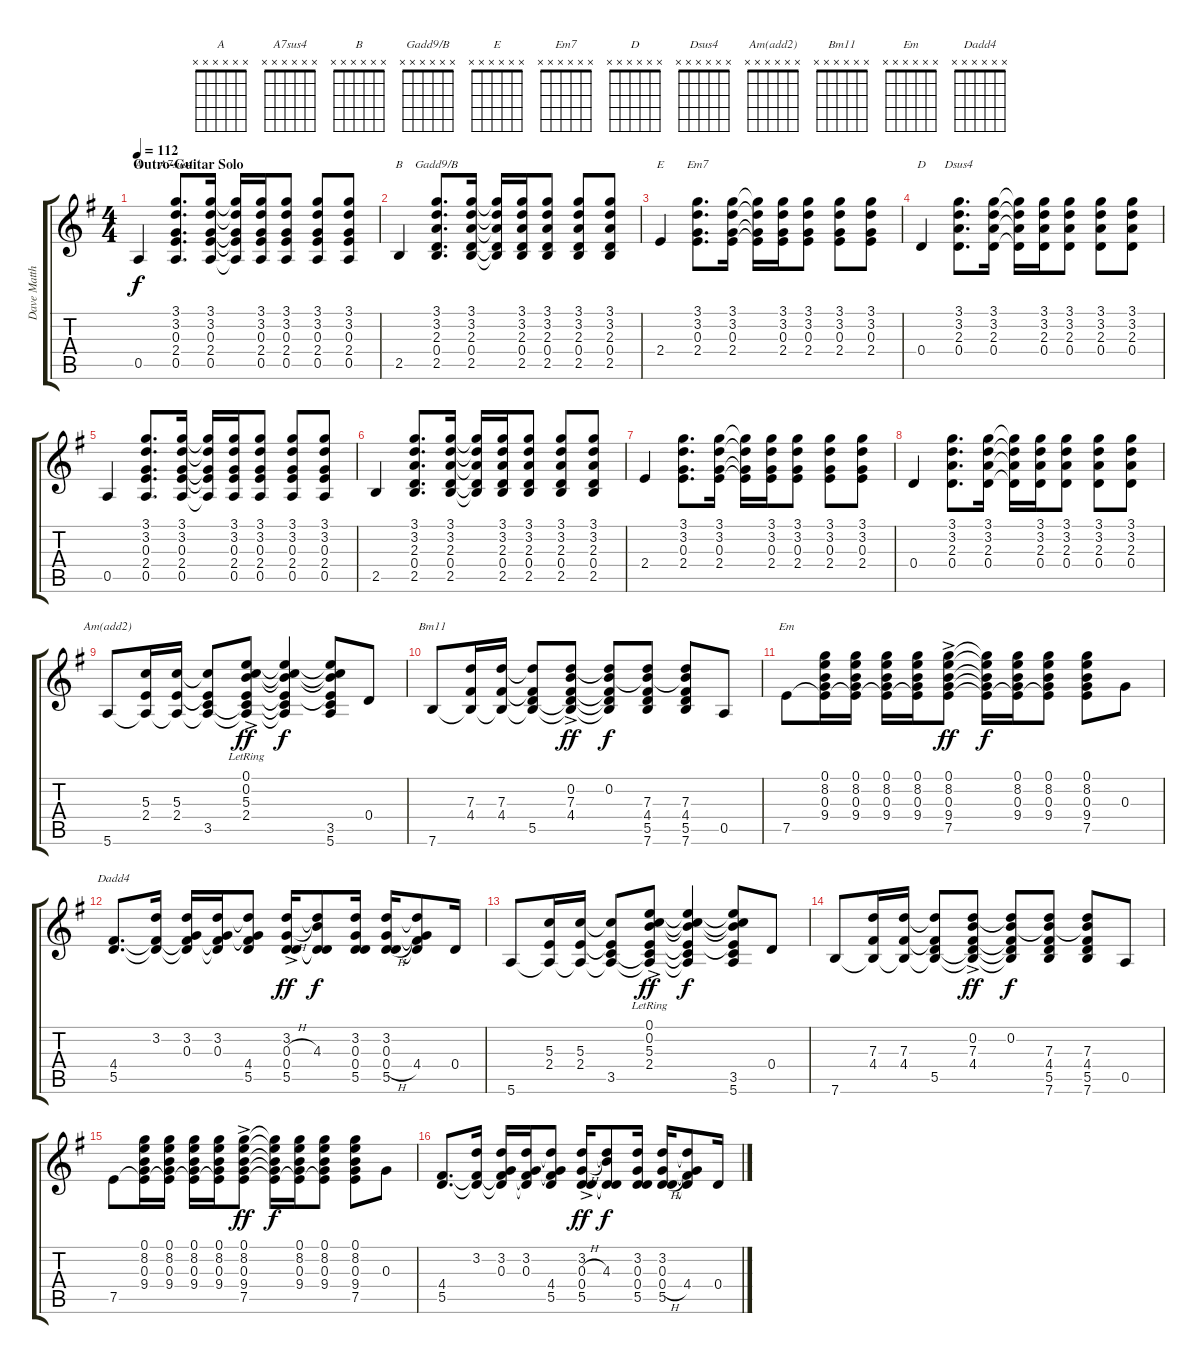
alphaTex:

\track ("Dave Matthews" "Dave Matth") {instrument acousticguitarsteel}
\staff {score tabs}
\tuning (E4 B3 G3 D3 A2 E2) {hide}
\chord ("A" x x x x x x)
\chord ("A7sus4" x x x x x x)
\chord ("B" x x x x x x)
\chord ("Gadd9/B" x x x x x x)
\chord ("E" x x x x x x)
\chord ("Em7" x x x x x x)
\chord ("D" x x x x x x)
\chord ("Dsus4" x x x x x x)
\chord ("Am(add2)" x x x x x x)
\chord ("Bm11" x x x x x x)
\chord ("Em" x x x x x x)
\chord ("Dadd4" x x x x x x)
\ts (4 4)
\section ("" "Outro-Guitar Solo")
\tempo 112
\clef g2
\ks eminor
0.5.4{ch "A" dy f} (3.1 3.2 0.3 2.4 0.5).8{d ch "A7sus4"} (3.1 3.2 0.3 2.4 0.5).16 (3.1{t} 3.2{t} 0.3{t} 2.4{t} 0.5{t}).16 (3.1 3.2 0.3 2.4 0.5).16 (3.1 3.2 0.3 2.4 0.5).8 (3.1 3.2 0.3 2.4 0.5).8 (3.1 3.2 0.3 2.4 0.5).8 |
2.5.4{ch "B"} (3.1 3.2 2.3 0.4 2.5).8{d ch "Gadd9/B"} (3.1 3.2 2.3 0.4 2.5).16 (3.1{t} 3.2{t} 2.3{t} 0.4{t} 2.5{t}).16 (3.1 3.2 2.3 0.4 2.5).16 (3.1 3.2 2.3 0.4 2.5).8 (3.1 3.2 2.3 0.4 2.5).8 (3.1 3.2 2.3 0.4 2.5).8 |
2.4.4{ch "E"} (3.1 3.2 0.3 2.4).8{d ch "Em7"} (3.1 3.2 0.3 2.4).16 (3.1{t} 3.2{t} 0.3{t} 2.4{t}).16 (3.1 3.2 0.3 2.4).16 (3.1 3.2 0.3 2.4).8 (3.1 3.2 0.3 2.4).8 (3.1 3.2 0.3 2.4).8 |
0.4.4{ch "D"} (3.1 3.2 2.3 0.4).8{d ch "Dsus4"} (3.1 3.2 2.3 0.4).16 (3.1{t} 3.2{t} 2.3{t} 0.4{t}).16 (3.1 3.2 2.3 0.4).16 (3.1 3.2 2.3 0.4).8 (3.1 3.2 2.3 0.4).8 (3.1 3.2 2.3 0.4).8 |
0.5.4 (3.1 3.2 0.3 2.4 0.5).8{d} (3.1 3.2 0.3 2.4 0.5).16 (3.1{t} 3.2{t} 0.3{t} 2.4{t} 0.5{t}).16 (3.1 3.2 0.3 2.4 0.5).16 (3.1 3.2 0.3 2.4 0.5).8 (3.1 3.2 0.3 2.4 0.5).8 (3.1 3.2 0.3 2.4 0.5).8 |
2.5.4 (3.1 3.2 2.3 0.4 2.5).8{d} (3.1 3.2 2.3 0.4 2.5).16 (3.1{t} 3.2{t} 2.3{t} 0.4{t} 2.5{t}).16 (3.1 3.2 2.3 0.4 2.5).16 (3.1 3.2 2.3 0.4 2.5).8 (3.1 3.2 2.3 0.4 2.5).8 (3.1 3.2 2.3 0.4 2.5).8 |
2.4.4 (3.1 3.2 0.3 2.4).8{d} (3.1 3.2 0.3 2.4).16 (3.1{t} 3.2{t} 0.3{t} 2.4{t}).16 (3.1 3.2 0.3 2.4).16 (3.1 3.2 0.3 2.4).8 (3.1 3.2 0.3 2.4).8 (3.1 3.2 0.3 2.4).8 |
0.4.4 (3.1 3.2 2.3 0.4).8{d} (3.1 3.2 2.3 0.4).16 (3.1{t} 3.2{t} 2.3{t} 0.4{t}).16 (3.1 3.2 2.3 0.4).16 (3.1 3.2 2.3 0.4).8 (3.1 3.2 2.3 0.4).8 (3.1 3.2 2.3 0.4).8 |
5.6.8{ch "Am(add2)"} (5.3 2.4 5.6{t}).16 (5.3 2.4 5.6{t}).16 (5.3{t} 2.4{t} 3.5 5.6{t}).8 (0.1{ac} 0.2{ac} 5.3{ac} 2.4{ac lr} 3.5{t} 5.6{t}).8{dy ff} (0.1{t} 0.2{t} 5.3{t} 2.4{t} 3.5{t} 5.6{t}).4{dy f} (0.1{t} 0.2{t} 5.3{t} 2.4{t} 3.5 5.6).8 0.4.8 |
7.6.8{ch "Bm11"} (7.3 4.4 7.6{t}).16 (7.3 4.4 7.6{t}).16 (7.3{t} 4.4{t} 5.5 7.6{t}).8 (0.2{ac} 7.3{ac} 4.4{ac} 5.5{t} 7.6{t}).8{dy ff} (0.2 7.3{t} 4.4{t} 5.5{t} 7.6{t}).8{dy f} (0.2{t} 7.3 4.4 5.5 7.6).8 (0.2{t} 7.3 4.4 5.5 7.6).8 0.5.8 |
7.5.8{ch "Em"} (0.1 8.2 0.3 9.4 7.5{t}).16 (0.1 8.2 0.3 9.4 7.5{t}).16 (0.1 8.2 0.3 9.4 7.5{t}).16 (0.1 8.2 0.3 9.4 7.5{t}).16 (0.1{ac} 8.2{ac} 0.3{ac} 9.4{ac} 7.5{ac}).8{dy ff} (0.1{t} 8.2{t} 0.3{t} 9.4{t} 7.5{t}).16{dy f} (0.1 8.2 0.3 9.4 7.5{t}).16 (0.1 8.2 0.3 9.4 7.5{t}).8 (0.1 8.2 0.3 9.4 7.5).8 0.3.8 |
(4.4 5.5).8{d ch "Dadd4"} (3.2 4.4{t} 5.5{t}).16 (3.2 0.3 4.4{t} 5.5{t}).16 (3.2 0.3 4.4{t} 5.5{t}).16 (3.2{t} 0.3{t} 4.4 5.5).8 (3.2{ac} 0.3{h ac} 0.4{ac} 5.5{ac}).16{dy ff} (3.2{t} 4.3 0.4{t} 5.5{t}).8{dy f} (3.2 0.3 0.4 5.5).16 (3.2 0.3 0.4{h} 5.5).16 (3.2{t} 0.3{t} 4.4 5.5{t}).8 0.4.16 |
5.6.8 (5.3 2.4 5.6{t}).16 (5.3 2.4 5.6{t}).16 (5.3{t} 2.4{t} 3.5 5.6{t}).8 (0.1{ac} 0.2{ac} 5.3{ac} 2.4{ac lr} 3.5{t} 5.6{t}).8{dy ff} (0.1{t} 0.2{t} 5.3{t} 2.4{t} 3.5{t} 5.6{t}).4{dy f} (0.1{t} 0.2{t} 5.3{t} 2.4{t} 3.5 5.6).8 0.4.8 |
7.6.8 (7.3 4.4 7.6{t}).16 (7.3 4.4 7.6{t}).16 (7.3{t} 4.4{t} 5.5 7.6{t}).8 (0.2{ac} 7.3{ac} 4.4{ac} 5.5{t} 7.6{t}).8{dy ff} (0.2 7.3{t} 4.4{t} 5.5{t} 7.6{t}).8{dy f} (0.2{t} 7.3 4.4 5.5 7.6).8 (0.2{t} 7.3 4.4 5.5 7.6).8 0.5.8 |
7.5.8 (0.1 8.2 0.3 9.4 7.5{t}).16 (0.1 8.2 0.3 9.4 7.5{t}).16 (0.1 8.2 0.3 9.4 7.5{t}).16 (0.1 8.2 0.3 9.4 7.5{t}).16 (0.1{ac} 8.2{ac} 0.3{ac} 9.4{ac} 7.5{ac}).8{dy ff} (0.1{t} 8.2{t} 0.3{t} 9.4{t} 7.5{t}).16{dy f} (0.1 8.2 0.3 9.4 7.5{t}).16 (0.1 8.2 0.3 9.4 7.5{t}).8 (0.1 8.2 0.3 9.4 7.5).8 0.3.8 |
(4.4 5.5).8{d} (3.2 4.4{t} 5.5{t}).16 (3.2 0.3 4.4{t} 5.5{t}).16 (3.2 0.3 4.4{t} 5.5{t}).16 (3.2{t} 0.3{t} 4.4 5.5).8 (3.2{ac} 0.3{h ac} 0.4{ac} 5.5{ac}).16{dy ff} (3.2{t} 4.3 0.4{t} 5.5{t}).8{dy f} (3.2 0.3 0.4 5.5).16 (3.2 0.3 0.4{h} 5.5).16 (3.2{t} 0.3{t} 4.4 5.5{t}).8 0.4.16
